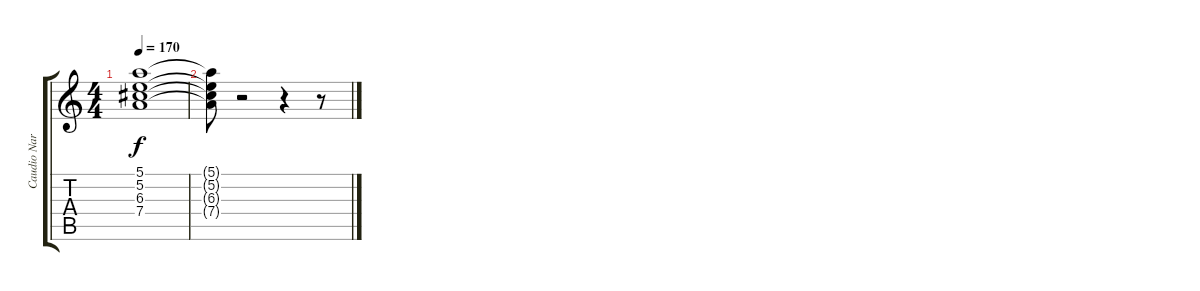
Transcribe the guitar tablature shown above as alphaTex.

\track ("Caudio Narea" "Caudio Nar") {instrument overdrivenguitar}
\staff {score tabs}
\tuning (E4 B3 G3 D3 A2 E2) {hide}
\ts (4 4)
\tempo 170
\clef g2
\ks c
(5.1{t} 5.2{t} 6.3{t} 7.4{t}).1{dy f} |
(5.1{t} 5.2{t} 6.3{t} 7.4{t}).8 r.2 r.4 r.8
